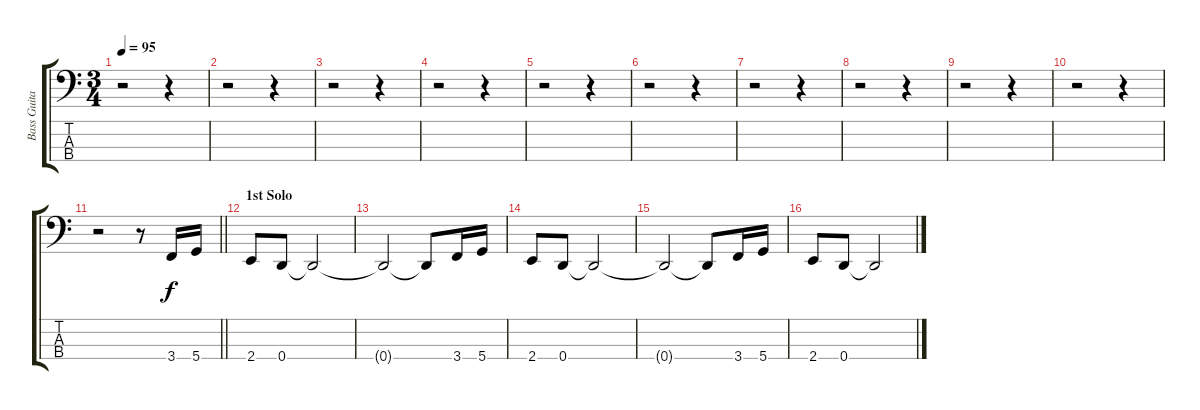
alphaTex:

\track ("Bass Guitar" "Bass Guita") {instrument electricbassfinger}
\staff {score tabs}
\tuning (G2 D2 A1 D1) {hide}
\ts (3 4)
\tempo 95
\clef f4
\ks c
r.2{dy f} r.4 |
r.2 r.4 |
r.2 r.4 |
r.2 r.4 |
r.2 r.4 |
r.2 r.4 |
r.2 r.4 |
r.2 r.4 |
r.2 r.4 |
r.2 r.4 |
\barLineRight lightlight
r.2 r.8 3.4.16 5.4.16 |
\section ("" "1st Solo")
2.4.8 0.4.8 0.4{t}.2 |
0.4{t}.2 0.4{t}.8 3.4.16 5.4.16 |
2.4.8 0.4.8 0.4{t}.2 |
0.4{t}.2 0.4{t}.8 3.4.16 5.4.16 |
2.4.8 0.4.8 0.4{t}.2
